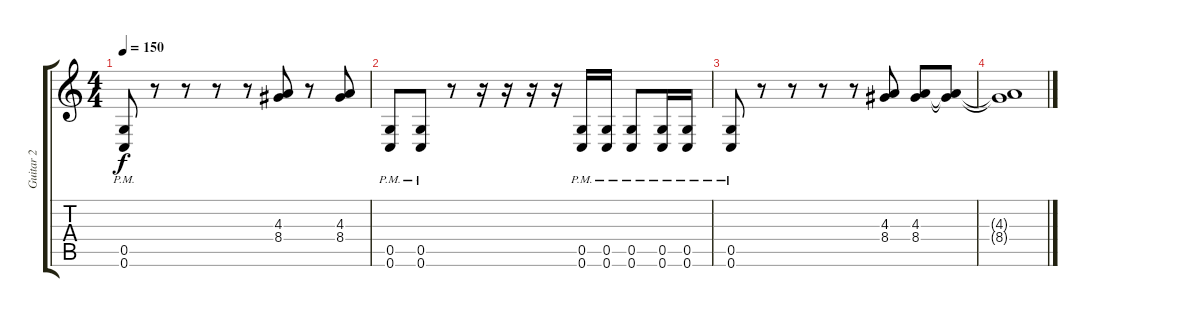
\track ("Guitar 2" "Guitar 2") {instrument distortionguitar}
\staff {score tabs}
\tuning (D4 A3 F3 C3 G2 C2) {hide}
\ts (4 4)
\tempo 150
\clef g2
\ks c
(0.5{pm} 0.6{pm}).8{dy f} r.8 r.8 r.8 r.8 (4.3 8.4).8 r.8 (4.3 8.4).8 |
(0.5{pm} 0.6{pm}).8 (0.5{pm} 0.6{pm}).8 r.8 r.16 r.16 r.16 r.16 (0.5{pm} 0.6{pm}).16 (0.5{pm} 0.6{pm}).16 (0.5{pm} 0.6{pm}).8 (0.5{pm} 0.6{pm}).16 (0.5{pm} 0.6{pm}).16 |
(0.5{pm} 0.6{pm}).8 r.8 r.8 r.8 r.8 (4.3 8.4).8 (4.3 8.4).8 (4.3{t} 8.4{t}).8 |
(4.3{t} 8.4{t}).1
